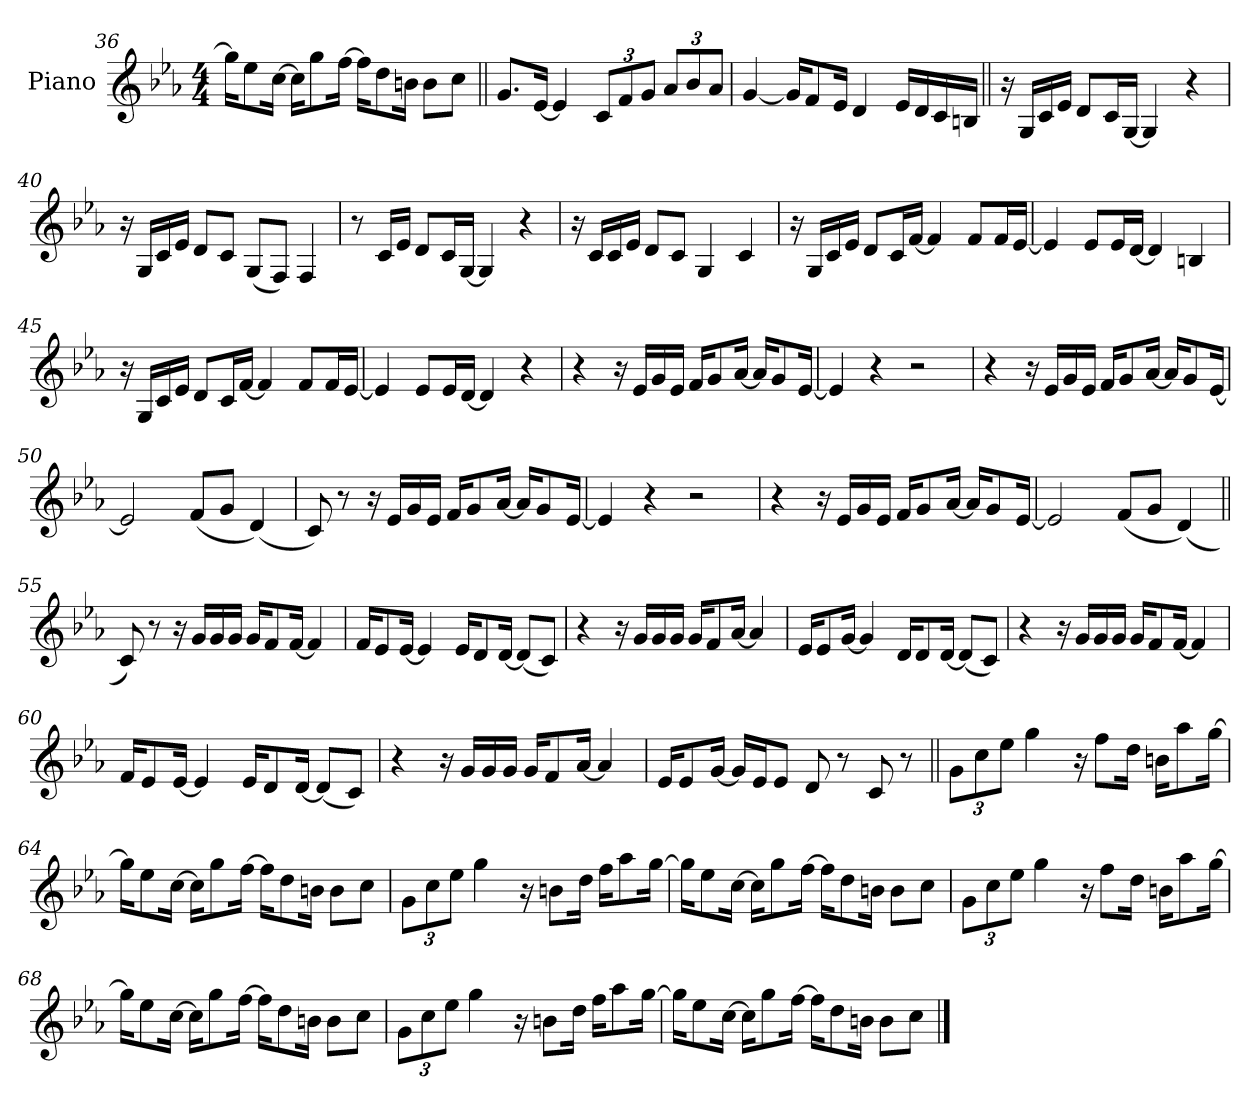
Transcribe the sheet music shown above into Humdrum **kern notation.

**kern
*part1
*staff1
*I"Piano
*I'Pno.
*clefG2
*k[b-e-a-]
*M4/4
=36
16ggKL]
8ee-
[16ccJk
16ccKL]
8gg
[16ffJk
16ffKL]
8dd
16bnJk
8bL
8ccJ
=37||
8.g!L
[16e-!Jk
4e-!]
*Xbrackettup
12c!L
12f!
12g!J
12a-!L
12b-!
12a-!J
=38
[4g!
16g!KL]
8f!
16e-!Jk
4d!
16e-!LL
16d!
16c!
16Bn!JJ
=39||
16r
16GLL
16c
16e-JJ
8dL
16cL
[16GJJ
4G]
4r
=40
16r
16GLL
16c
16e-JJ
8dL
8cJ
(8GL
8FJ)
4F
=41
8r
16cLL
16e-JJ
8dL
16cL
[16GJJ
4G]
4r
=42
16r
16cLL
16c
16e-JJ
8dL
8cJ
4G
4c
=43
16r
16GLL
16c
16e-JJ
8dL
16cL
[16fJJ
4f]
8fL
16fL
[16e-JJ
=44
4e-]
8e-L
16e-L
[16dJJ
4d]
4Bn
=45
16r
16GLL
16c
16e-JJ
8dL
16cL
[16fJJ
4f]
8fL
16fL
[16e-JJ
=46
4e-]
8e-L
16e-L
[16dJJ
4d]
4r
=47
4r
16r
16e-LL
16g
16e-JJ
16fKL
8g
[16a-Jk
16a-KL]
8g
[16e-Jk
=48
4e-]
4r
2r
=49
4r
16r
16e-LL
16g
16e-JJ
16fKL
8g
[16a-Jk
16a-KL]
8g
[16e-Jk
=50
2e-]
(8fL
8gJ
(4d)
=51
8c)
8r
16r
16e-LL
16g
16e-JJ
16fKL
8g
[16a-Jk
16a-KL]
8g
[16e-Jk
=52
4e-]
4r
2r
=53
4r
16r
16e-LL
16g
16e-JJ
16fKL
8g
[16a-Jk
16a-KL]
8g
[16e-Jk
=54
2e-]
(8fL
8gJ
(4d)
=55||
8c)
8r
16r
16gLL
16g
16gJJ
16gKL
8f
[16fJk
4f]
=56
16fKL
8e-
[16e-Jk
4e-]
16e-KL
8d
[16dJk
(8dL]
8cJ)
=57
4r
16r
16gLL
16g
16gJJ
16gKL
8f
[16a-Jk
4a-]
=58
16e-KL
8e-
[16gJk
4g]
16dKL
8d
[16dJk
(8dL]
8cJ)
=59
4r
16r
16gLL
16g
16gJJ
16gKL
8f
[16fJk
4f]
=60
16fKL
8e-
[16e-Jk
4e-]
16e-KL
8d
[16dJk
(8dL]
8cJ)
=61
4r
16r
16gLL
16g
16gJJ
16gKL
8f
[16a-Jk
4a-]
=62
16e-KL
8e-
[16gJk
16gLL]
16e-J
8e-J
8d
8r
8c
8r
=63||
12gL
12cc
12ee-J
4gg
16r
8ffL
16ddJk
16bnKL
8aa-
[16ggJk
=64
16ggKL]
8ee-
[16ccJk
16ccKL]
8gg
[16ffJk
16ffKL]
8dd
16bnJk
8bL
8ccJ
=65
12gL
12cc
12ee-J
4gg
16r
8bnL
16ddJk
16ffKL
8aa-
[16ggJk
=66
16ggKL]
8ee-
[16ccJk
16ccKL]
8gg
[16ffJk
16ffKL]
8dd
16bnJk
8bL
8ccJ
=67
12gL
12cc
12ee-J
4gg
16r
8ffL
16ddJk
16bnKL
8aa-
[16ggJk
=68
16ggKL]
8ee-
[16ccJk
16ccKL]
8gg
[16ffJk
16ffKL]
8dd
16bnJk
8bL
8ccJ
=69
12gL
12cc
12ee-J
4gg
16r
8bnL
16ddJk
16ffKL
8aa-
[16ggJk
=70
16ggKL]
8ee-
[16ccJk
16ccKL]
8gg
[16ffJk
16ffKL]
8dd
16bnJk
8bL
8ccJ
==
*-
